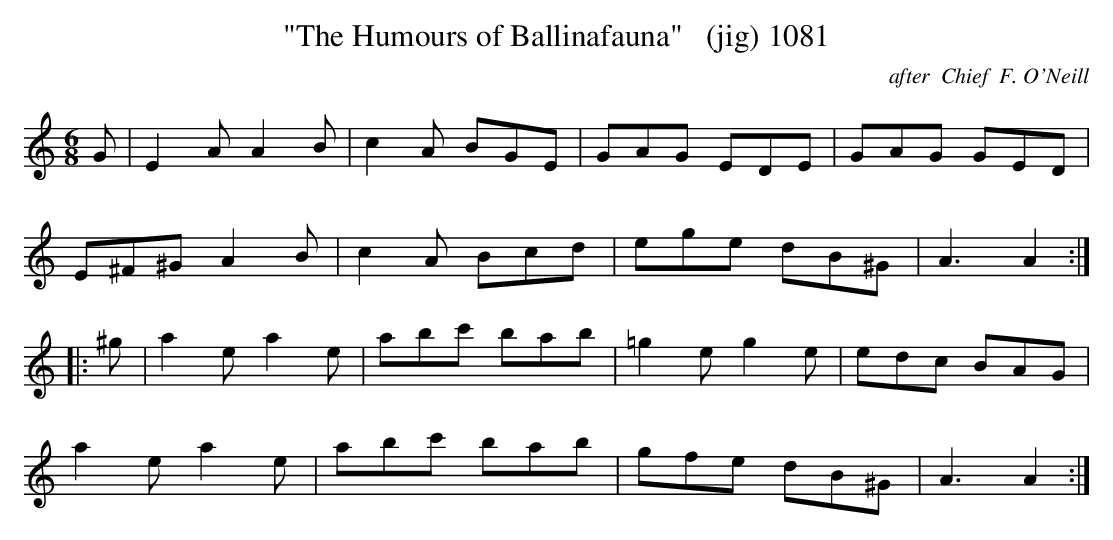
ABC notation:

X:1
T:"The Humours of Ballinafauna"   (jig) 1081
C:after  Chief  F. O'Neill
BRENNAN July 2003 (HTTP://WWW.SOSYOURMOM.COM)
M:6/8
L:1/8
K:C
G|E2A A2B|c2A BGE|GAG EDE|GAG GED|
E^F^G A2B|c2A Bcd|ege dB^G|A3A2:|
|:^g|a2e a2e|abc' bab|=g2e g2e|edc BAG|
a2e a2e|abc' bab|gfe dB^G|A3A2:|
